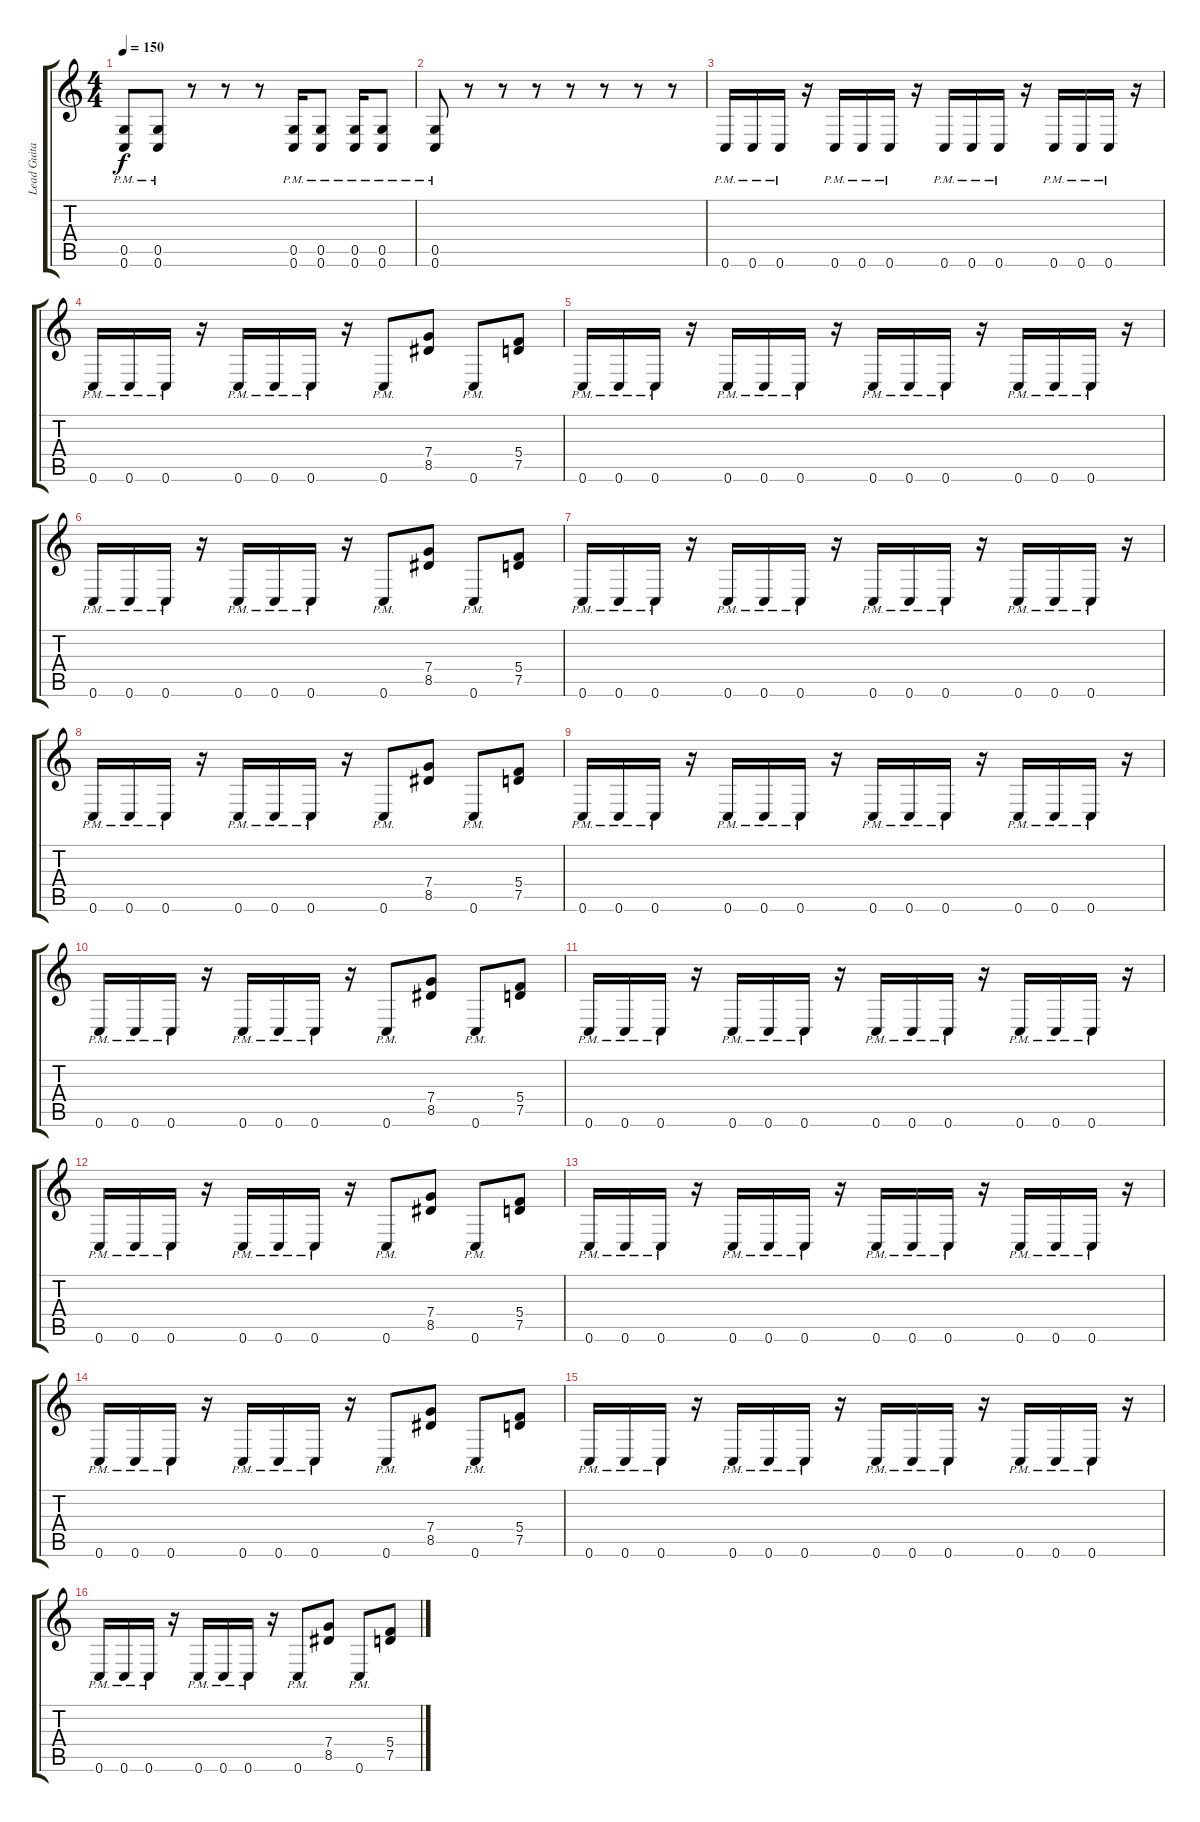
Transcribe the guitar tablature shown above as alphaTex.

\track ("Lead Guitar" "Lead Guita") {instrument distortionguitar}
\staff {score tabs}
\tuning (D4 A3 F3 C3 G2 C2) {hide}
\ts (4 4)
\tempo 150
\clef g2
\ks c
(0.5{pm} 0.6{pm}).8{dy f} (0.5{pm} 0.6{pm}).8 r.8 r.8 r.8 (0.5{pm} 0.6{pm}).16 (0.5{pm} 0.6{pm}).8 (0.5{pm} 0.6{pm}).16 (0.5{pm} 0.6{pm}).8 |
(0.5{pm} 0.6{pm}).8 r.8 r.8 r.8 r.8 r.8 r.8 r.8 |
0.6{pm}.16 0.6{pm}.16 0.6{pm}.16 r.16 0.6{pm}.16 0.6{pm}.16 0.6{pm}.16 r.16 0.6{pm}.16 0.6{pm}.16 0.6{pm}.16 r.16 0.6{pm}.16 0.6{pm}.16 0.6{pm}.16 r.16 |
0.6{pm}.16 0.6{pm}.16 0.6{pm}.16 r.16 0.6{pm}.16 0.6{pm}.16 0.6{pm}.16 r.16 0.6{pm}.8 (7.4 8.5).8 0.6{pm}.8 (5.4 7.5).8 |
0.6{pm}.16 0.6{pm}.16 0.6{pm}.16 r.16 0.6{pm}.16 0.6{pm}.16 0.6{pm}.16 r.16 0.6{pm}.16 0.6{pm}.16 0.6{pm}.16 r.16 0.6{pm}.16 0.6{pm}.16 0.6{pm}.16 r.16 |
0.6{pm}.16 0.6{pm}.16 0.6{pm}.16 r.16 0.6{pm}.16 0.6{pm}.16 0.6{pm}.16 r.16 0.6{pm}.8 (7.4 8.5).8 0.6{pm}.8 (5.4 7.5).8 |
0.6{pm}.16 0.6{pm}.16 0.6{pm}.16 r.16 0.6{pm}.16 0.6{pm}.16 0.6{pm}.16 r.16 0.6{pm}.16 0.6{pm}.16 0.6{pm}.16 r.16 0.6{pm}.16 0.6{pm}.16 0.6{pm}.16 r.16 |
0.6{pm}.16 0.6{pm}.16 0.6{pm}.16 r.16 0.6{pm}.16 0.6{pm}.16 0.6{pm}.16 r.16 0.6{pm}.8 (7.4 8.5).8 0.6{pm}.8 (5.4 7.5).8 |
0.6{pm}.16 0.6{pm}.16 0.6{pm}.16 r.16 0.6{pm}.16 0.6{pm}.16 0.6{pm}.16 r.16 0.6{pm}.16 0.6{pm}.16 0.6{pm}.16 r.16 0.6{pm}.16 0.6{pm}.16 0.6{pm}.16 r.16 |
0.6{pm}.16 0.6{pm}.16 0.6{pm}.16 r.16 0.6{pm}.16 0.6{pm}.16 0.6{pm}.16 r.16 0.6{pm}.8 (7.4 8.5).8 0.6{pm}.8 (5.4 7.5).8 |
0.6{pm}.16 0.6{pm}.16 0.6{pm}.16 r.16 0.6{pm}.16 0.6{pm}.16 0.6{pm}.16 r.16 0.6{pm}.16 0.6{pm}.16 0.6{pm}.16 r.16 0.6{pm}.16 0.6{pm}.16 0.6{pm}.16 r.16 |
0.6{pm}.16 0.6{pm}.16 0.6{pm}.16 r.16 0.6{pm}.16 0.6{pm}.16 0.6{pm}.16 r.16 0.6{pm}.8 (7.4 8.5).8 0.6{pm}.8 (5.4 7.5).8 |
0.6{pm}.16 0.6{pm}.16 0.6{pm}.16 r.16 0.6{pm}.16 0.6{pm}.16 0.6{pm}.16 r.16 0.6{pm}.16 0.6{pm}.16 0.6{pm}.16 r.16 0.6{pm}.16 0.6{pm}.16 0.6{pm}.16 r.16 |
0.6{pm}.16 0.6{pm}.16 0.6{pm}.16 r.16 0.6{pm}.16 0.6{pm}.16 0.6{pm}.16 r.16 0.6{pm}.8 (7.4 8.5).8 0.6{pm}.8 (5.4 7.5).8 |
0.6{pm}.16 0.6{pm}.16 0.6{pm}.16 r.16 0.6{pm}.16 0.6{pm}.16 0.6{pm}.16 r.16 0.6{pm}.16 0.6{pm}.16 0.6{pm}.16 r.16 0.6{pm}.16 0.6{pm}.16 0.6{pm}.16 r.16 |
0.6{pm}.16 0.6{pm}.16 0.6{pm}.16 r.16 0.6{pm}.16 0.6{pm}.16 0.6{pm}.16 r.16 0.6{pm}.8 (7.4 8.5).8 0.6{pm}.8 (5.4 7.5).8
